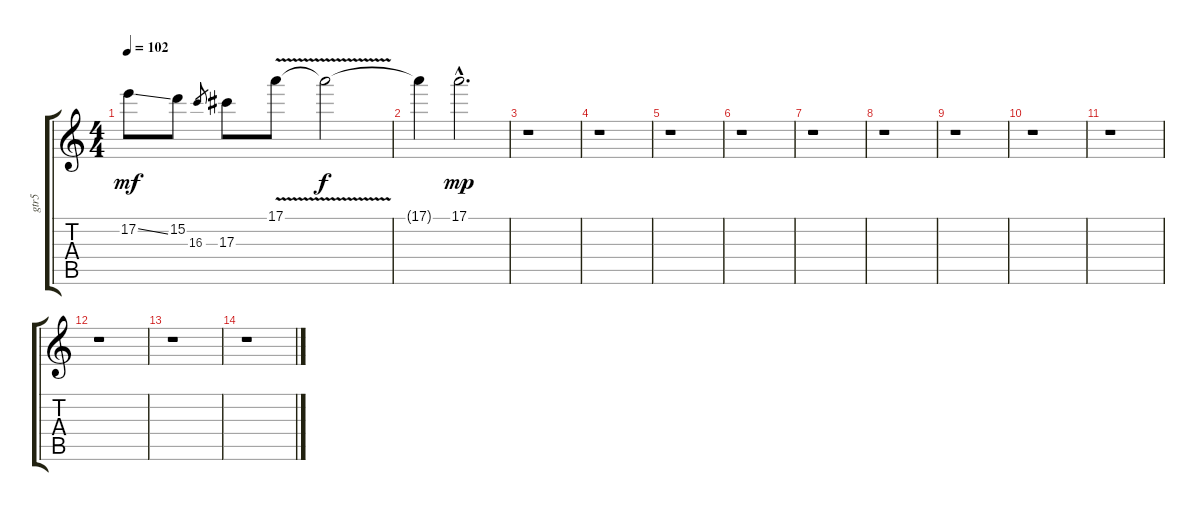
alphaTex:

\track ("gtr5" "gtr5") {instrument distortionguitar}
\staff {score tabs}
\tuning (E4 B3 Ab3 E3 B2 E2) {hide}
\ts (4 4)
\tempo 102
\clef g2
\ks c
17.2{ss}.8{dy mf} 15.2.8 16.3.8{gr} 17.3.8 17.1{v}.8 17.1{t}.2{dy f} |
17.1{t}.4 17.1{hac}.2{d dy mp} |
r.1 |
r.1 |
r.1 |
r.1 |
r.1 |
r.1 |
r.1 |
r.1 |
r.1 |
r.1 |
r.1 |
r.1
